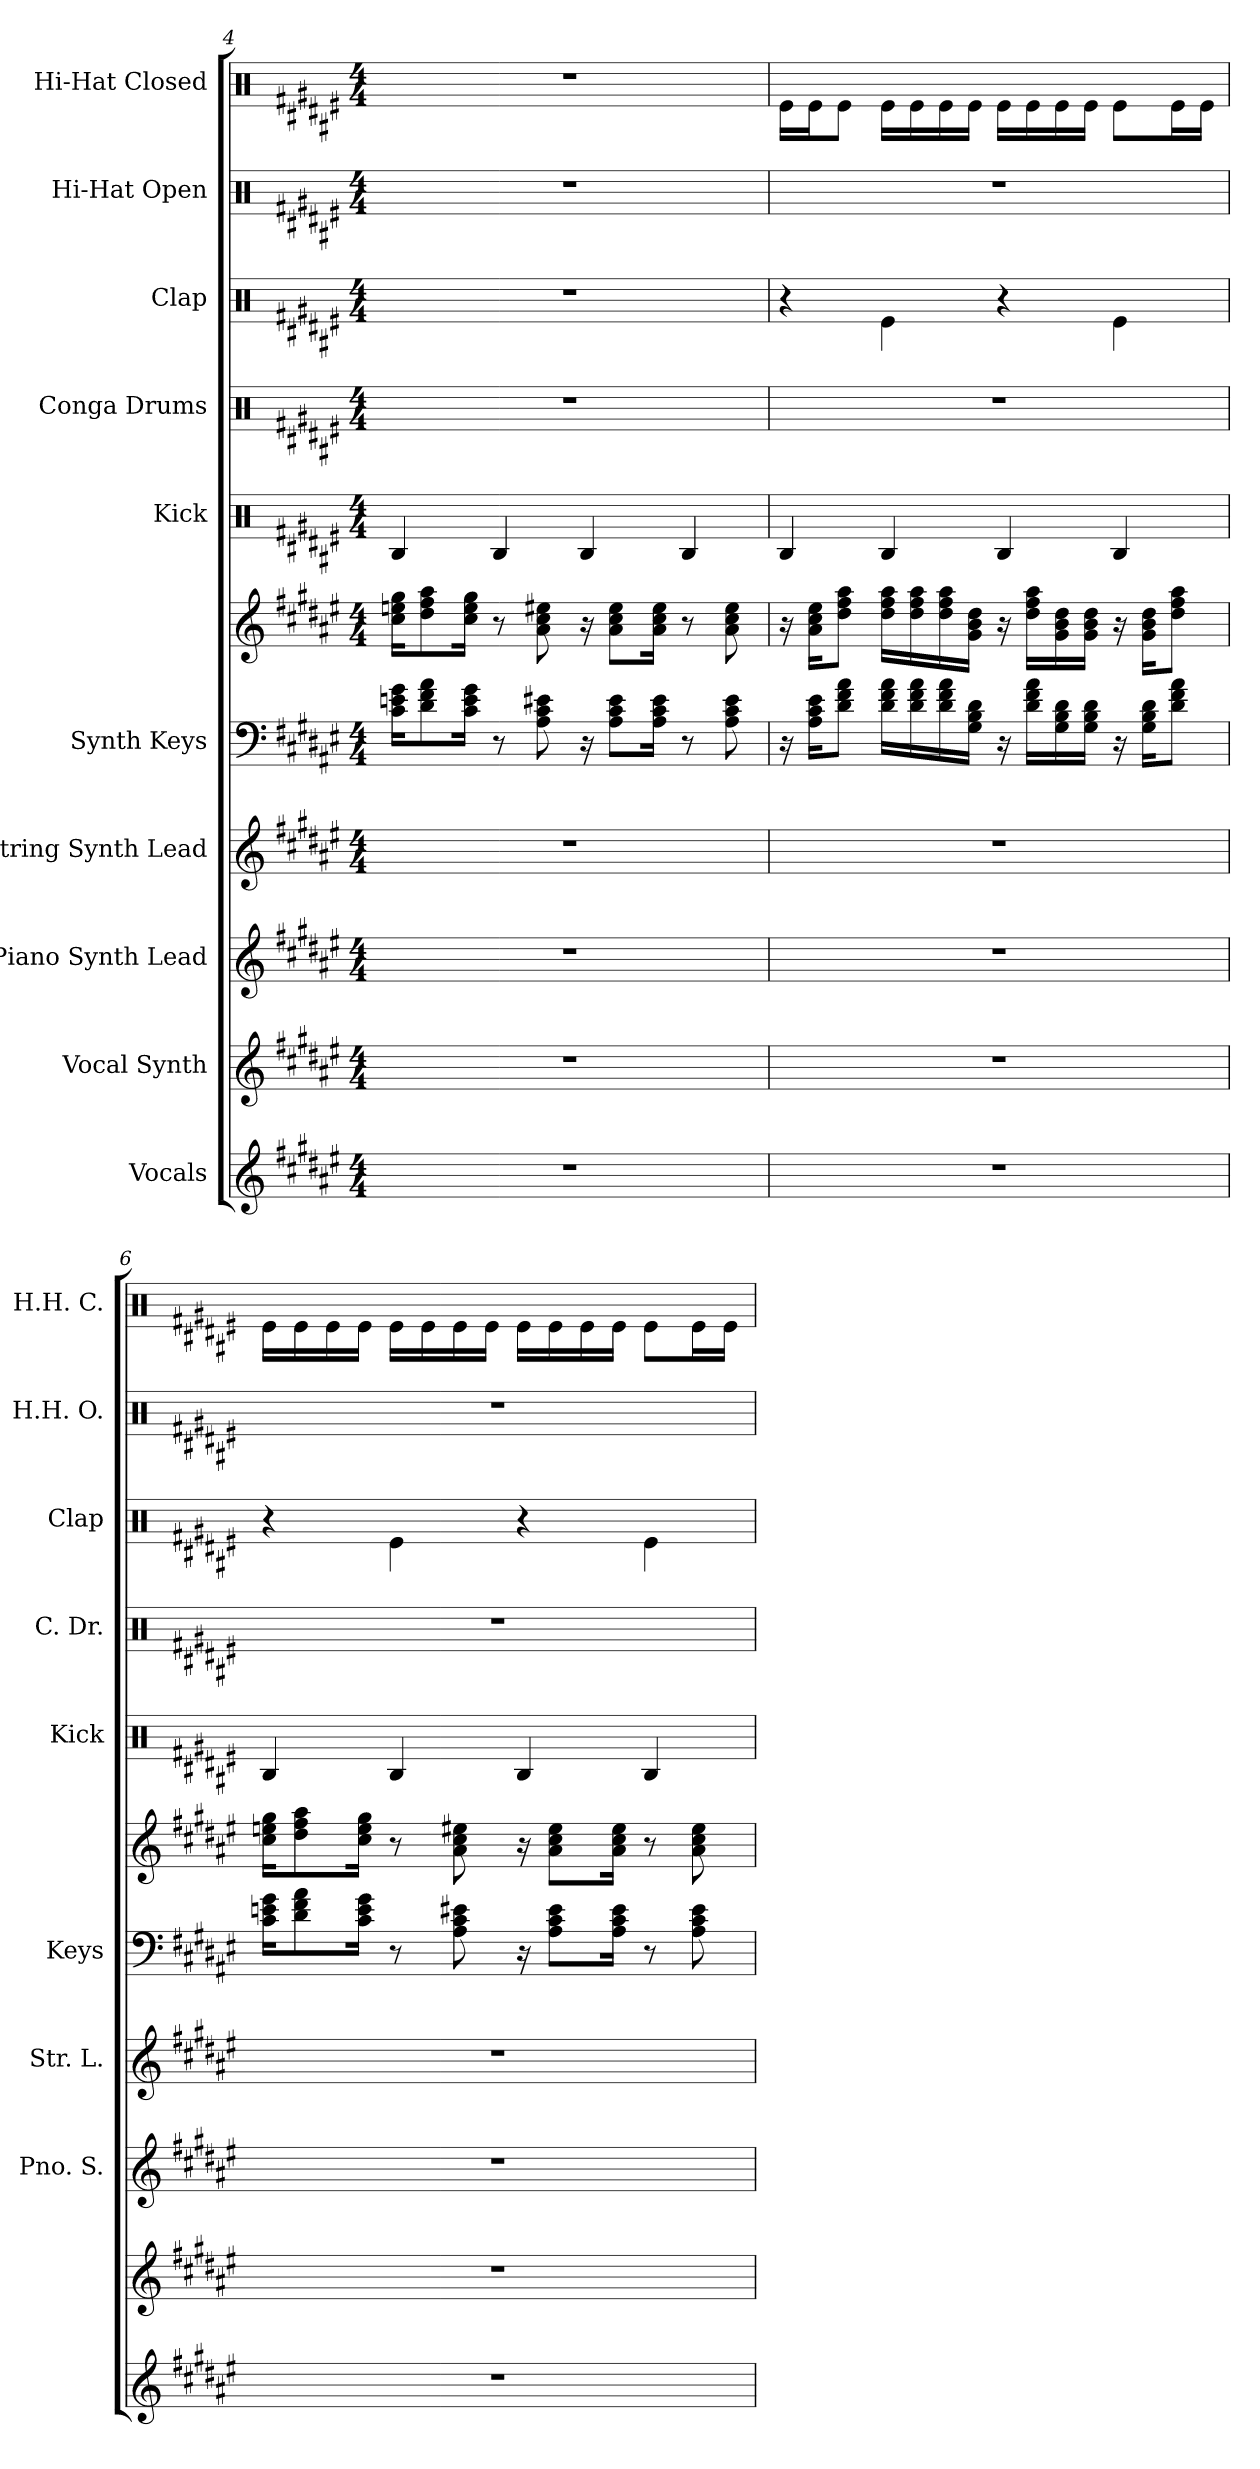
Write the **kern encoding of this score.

**kern	**kern	**kern	**kern	**kern	**kern	**kern	**kern	**kern	**kern	**kern
*part10	*part9	*part8	*part7	*part6	*part6	*part5	*part4	*part3	*part2	*part1
*staff11	*staff10	*staff9	*staff8	*staff7	*staff6	*staff5	*staff4	*staff3	*staff2	*staff1
*I"Vocals	*I"Vocal Synth	*I"Piano Synth Lead	*I"String Synth Lead	*I"Synth Keys	*	*I"Kick	*I"Conga Drums	*I"Clap	*I"Hi-Hat Open	*I"Hi-Hat Closed
*	*	*I'Pno. S.	*I'Str. L.	*I'Keys	*	*I'Kick	*I'C. Dr.	*I'Clap	*I'H.H. O.	*I'H.H. C.
*clefG2	*clefG2	*clefG2	*clefG2	*clefF4	*clefG2	*clefX	*clefX	*clefX	*clefX	*clefX
*k[f#c#g#d#a#e#]	*k[f#c#g#d#a#e#]	*k[f#c#g#d#a#e#]	*k[f#c#g#d#a#e#]	*k[f#c#g#d#a#e#]	*k[f#c#g#d#a#e#]	*k[f#c#g#d#a#e#]	*k[f#c#g#d#a#e#]	*k[f#c#g#d#a#e#]	*k[f#c#g#d#a#e#]	*k[f#c#g#d#a#e#]
*F#:	*F#:	*F#:	*F#:	*F#:	*F#:	*F#:	*F#:	*F#:	*F#:	*F#:
*M4/4	*M4/4	*M4/4	*M4/4	*M4/4	*M4/4	*M4/4	*M4/4	*M4/4	*M4/4	*M4/4
=4	=4	=4	=4	=4	=4	=4	=4	=4	=4	=4
1r	1r	1r	1r	16c#\ 16en\ 16g#\KL	16cc#\ 16een\ 16gg#\KL	4RB/	1r	1r	1r	1r
.	.	.	.	8d#\ 8f#\ 8a#\	8dd#\ 8ff#\ 8aa#\	.	.	.	.	.
.	.	.	.	16c#\ 16e\ 16g#\Jk	16cc#\ 16ee\ 16gg#\Jk	.	.	.	.	.
.	.	.	.	8r	8r	4RB/	.	.	.	.
.	.	.	.	8A#\ 8c#\ 8e#X\	8a#\ 8cc#\ 8ee#X\	.	.	.	.	.
.	.	.	.	16r	16r	4RB/	.	.	.	.
.	.	.	.	8A#\ 8c#\ 8e#\L	8a#\ 8cc#\ 8ee#\L	.	.	.	.	.
.	.	.	.	16A#\ 16c#\ 16e#\Jk	16a#\ 16cc#\ 16ee#\Jk	.	.	.	.	.
.	.	.	.	8r	8r	4RB/	.	.	.	.
.	.	.	.	8A#\ 8c#\ 8e#\	8a#\ 8cc#\ 8ee#\	.	.	.	.	.
!!LO:PB:g=z
=5	=5	=5	=5	=5	=5	=5	=5	=5	=5	=5
1r	1r	1r	1r	16r	16r	4RB/	1r	4r	1r	16Re\LL
.	.	.	.	16A#\ 16c#\ 16e#\KL	16a#\ 16cc#\ 16ee#\KL	.	.	.	.	16Re\J
.	.	.	.	8d#\ 8f#\ 8a#\J	8dd#\ 8ff#\ 8aa#\J	.	.	.	.	8Re\J
.	.	.	.	16d#\ 16f#\ 16a#\LL	16dd#\ 16ff#\ 16aa#\LL	4RB/	.	4Re\	.	16Re\LL
.	.	.	.	16d#\ 16f#\ 16a#\	16dd#\ 16ff#\ 16aa#\	.	.	.	.	16Re\
.	.	.	.	16d#\ 16f#\ 16a#\	16dd#\ 16ff#\ 16aa#\	.	.	.	.	16Re\
.	.	.	.	16G#\ 16B\ 16d#\JJ	16g#\ 16b\ 16dd#\JJ	.	.	.	.	16Re\JJ
.	.	.	.	16r	16r	4RB/	.	4r	.	16Re\LL
.	.	.	.	16d#\ 16f#\ 16a#\LL	16dd#\ 16ff#\ 16aa#\LL	.	.	.	.	16Re\
.	.	.	.	16G#\ 16B\ 16d#\	16g#\ 16b\ 16dd#\	.	.	.	.	16Re\
.	.	.	.	16G#\ 16B\ 16d#\JJ	16g#\ 16b\ 16dd#\JJ	.	.	.	.	16Re\JJ
.	.	.	.	16r	16r	4RB/	.	4Re\	.	8Re\L
.	.	.	.	16G#\ 16B\ 16d#\KL	16g#\ 16b\ 16dd#\KL	.	.	.	.	.
.	.	.	.	8d#\ 8f#\ 8a#\J	8dd#\ 8ff#\ 8aa#\J	.	.	.	.	16Re\L
.	.	.	.	.	.	.	.	.	.	16Re\JJ
=6	=6	=6	=6	=6	=6	=6	=6	=6	=6	=6
1r	1r	1r	1r	16c#\ 16en\ 16g#\KL	16cc#\ 16een\ 16gg#\KL	4RB/	1r	4r	1r	16Re\LL
.	.	.	.	8d#\ 8f#\ 8a#\	8dd#\ 8ff#\ 8aa#\	.	.	.	.	16Re\
.	.	.	.	.	.	.	.	.	.	16Re\
.	.	.	.	16c#\ 16e\ 16g#\Jk	16cc#\ 16ee\ 16gg#\Jk	.	.	.	.	16Re\JJ
.	.	.	.	8r	8r	4RB/	.	4Re\	.	16Re\LL
.	.	.	.	.	.	.	.	.	.	16Re\
.	.	.	.	8A#\ 8c#\ 8e#X\	8a#\ 8cc#\ 8ee#X\	.	.	.	.	16Re\
.	.	.	.	.	.	.	.	.	.	16Re\JJ
.	.	.	.	16r	16r	4RB/	.	4r	.	16Re\LL
.	.	.	.	8A#\ 8c#\ 8e#\L	8a#\ 8cc#\ 8ee#\L	.	.	.	.	16Re\
.	.	.	.	.	.	.	.	.	.	16Re\
.	.	.	.	16A#\ 16c#\ 16e#\Jk	16a#\ 16cc#\ 16ee#\Jk	.	.	.	.	16Re\JJ
.	.	.	.	8r	8r	4RB/	.	4Re\	.	8Re\L
.	.	.	.	8A#\ 8c#\ 8e#\	8a#\ 8cc#\ 8ee#\	.	.	.	.	16Re\L
.	.	.	.	.	.	.	.	.	.	16Re\JJ
=	=	=	=	=	=	=	=	=	=	=
*-	*-	*-	*-	*-	*-	*-	*-	*-	*-	*-
